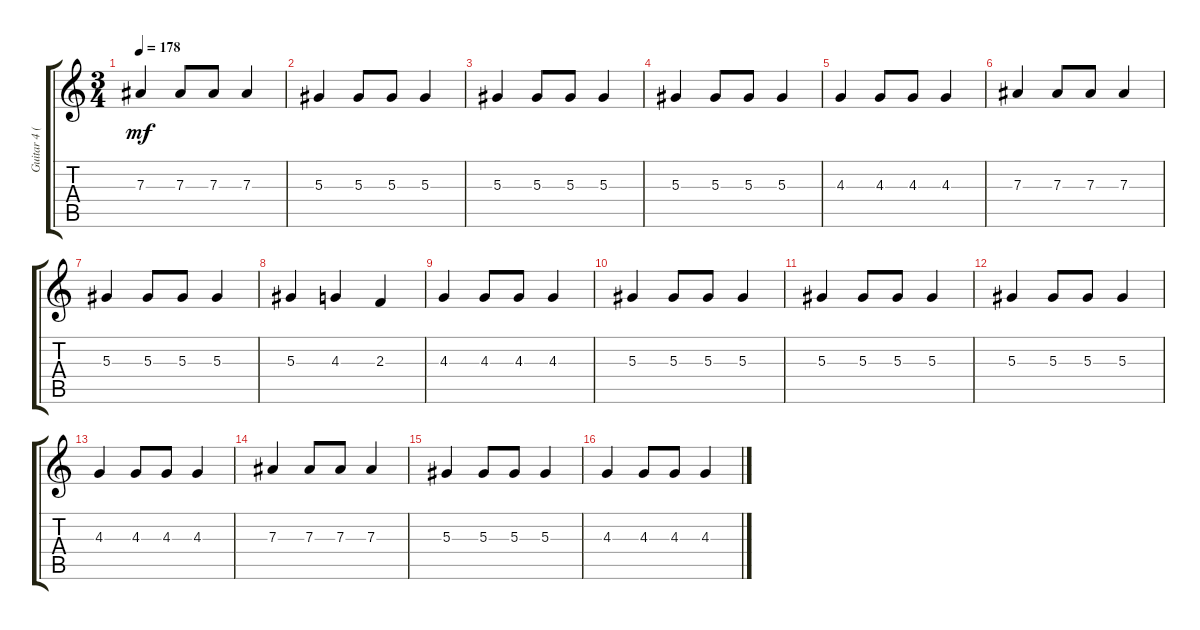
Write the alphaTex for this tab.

\track ("Guitar 4 (Rhytm)" "Guitar 4 (") {instrument distortionguitar}
\staff {score tabs}
\tuning (C4 G3 Eb3 Bb2 F2 C2) {hide}
\ts (3 4)
\tempo 178
\clef g2
\ks c
7.3.4{dy mf} 7.3.8 7.3.8 7.3.4 |
5.3.4 5.3.8 5.3.8 5.3.4 |
5.3.4 5.3.8 5.3.8 5.3.4 |
5.3.4 5.3.8 5.3.8 5.3.4 |
4.3.4 4.3.8 4.3.8 4.3.4 |
7.3.4 7.3.8 7.3.8 7.3.4 |
5.3.4 5.3.8 5.3.8 5.3.4 |
5.3.4 4.3.4 2.3.4 |
4.3.4 4.3.8 4.3.8 4.3.4 |
5.3.4 5.3.8 5.3.8 5.3.4 |
5.3.4 5.3.8 5.3.8 5.3.4 |
5.3.4 5.3.8 5.3.8 5.3.4 |
4.3.4 4.3.8 4.3.8 4.3.4 |
7.3.4 7.3.8 7.3.8 7.3.4 |
5.3.4 5.3.8 5.3.8 5.3.4 |
4.3.4 4.3.8 4.3.8 4.3.4
